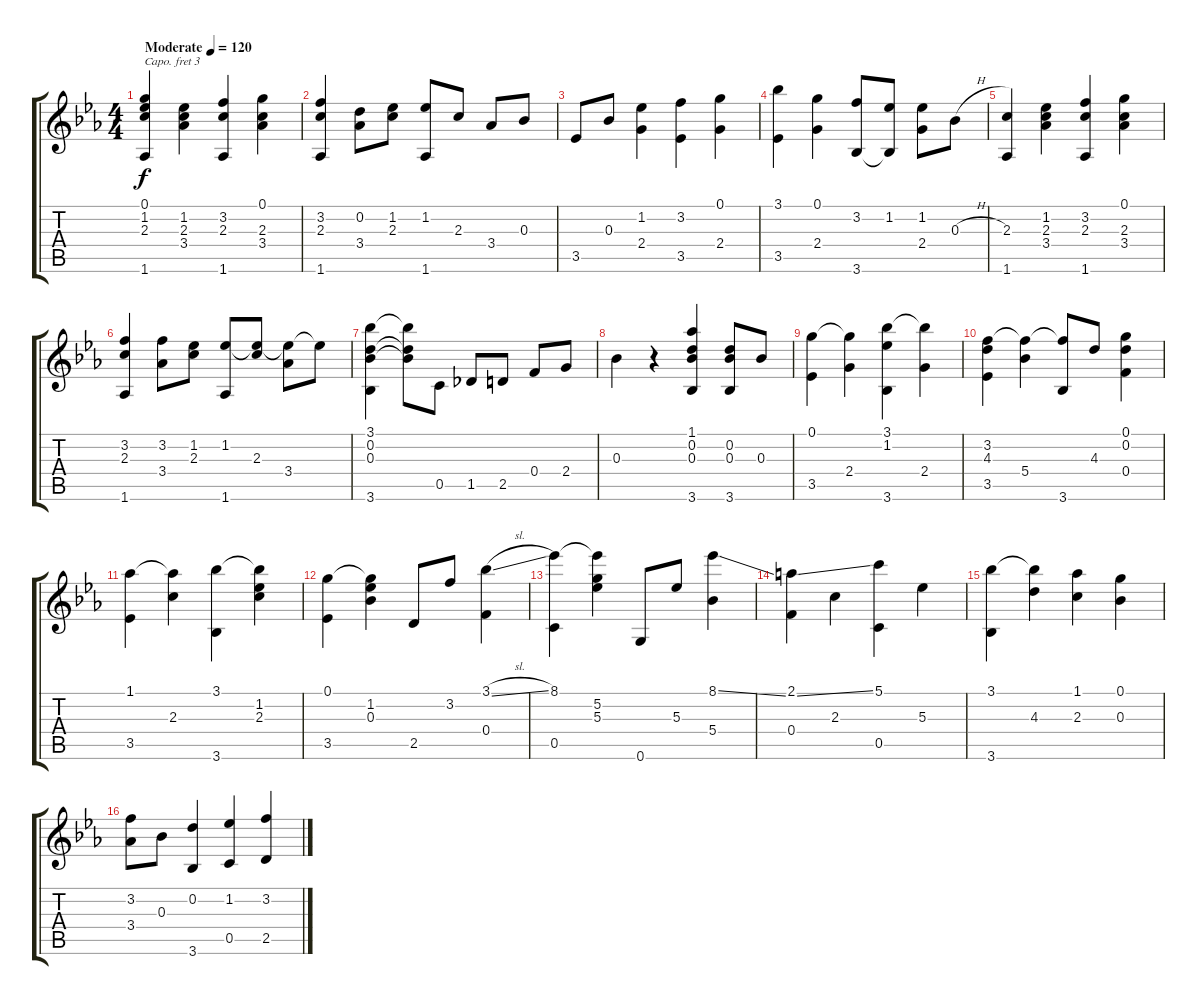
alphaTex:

\track "" {instrument acousticguitarnylon}
\staff {score tabs}
\capo 3
\tuning (E4 B3 G3 D3 A2 E2) {hide}
\ts (4 4)
\tempo (120 "Moderate")
\clef g2
\ks eb
(0.1 1.2 2.3 1.6).4{dy f instrument acousticguitarnylon} (1.2 2.3 3.4).4 (3.2 2.3 1.6).4 (0.1 2.3 3.4).4 |
(3.2 2.3 1.6).4 (0.2 3.4).8 (1.2 2.3).8 (1.2 1.6).8 2.3.8 3.4.8 0.3.8 |
3.5.8 0.3.8 (1.2 2.4).4 (3.2 3.5).4 (0.1 2.4).4 |
(3.1 3.5).4 (0.1 2.4).4 (3.2 3.6).8 (1.2 3.6{t}).8 (1.2 2.4).8 0.3{h}.8 |
(2.3 1.6).4 (1.2 2.3 3.4).4 (3.2 2.3 1.6).4 (0.1 2.3 3.4).4 |
(3.2 2.3 1.6).4 (3.2 3.4).8 (1.2 2.3).8 (1.2 1.6).8 (1.2{t} 2.3).8 (1.2{t} 3.4).8 1.2{t}.8 |
(3.1 0.2 0.3 3.6).4 (3.1{t} 0.2{t} 0.3{t}).8 0.5.8 1.5.8 2.5.8 0.4.8 2.4.8 |
0.3.4 r.4 (1.1 0.2 0.3 3.6).4 (0.2 0.3 3.6).8 0.3.8 |
(0.1 3.5).4 (0.1{t} 2.4).4 (3.1 1.2 3.6).4 (3.1{t} 2.4).4 |
(3.2 4.3 3.5).4 (3.2{t} 5.4).4 (3.2{t} 3.6).8 4.3.8 (0.1 0.2 0.4).4 |
(1.1 3.5).4 (1.1{t} 2.3).4 (3.1 3.6).4 (3.1{t} 1.2 2.3).4 |
(0.1 3.5).4 (0.1{t} 1.2 0.3).4 2.5.8 3.2.8 (3.1{sl} 0.4).4 |
(8.1 0.5).4 (8.1{t} 5.2 5.3).4 0.6.8 5.3.8 (8.1{ss} 5.4).4 |
(2.1{ss} 0.4).4 2.3.4 (5.1 0.5).4 5.3.4 |
(3.1 3.6).4 (3.1{t} 4.3).4 (1.1 2.3).4 (0.1 0.3).4 |
(3.2 3.4).8 0.3.8 (0.2 3.6).4 (1.2 0.5).4 (3.2 2.5).4
